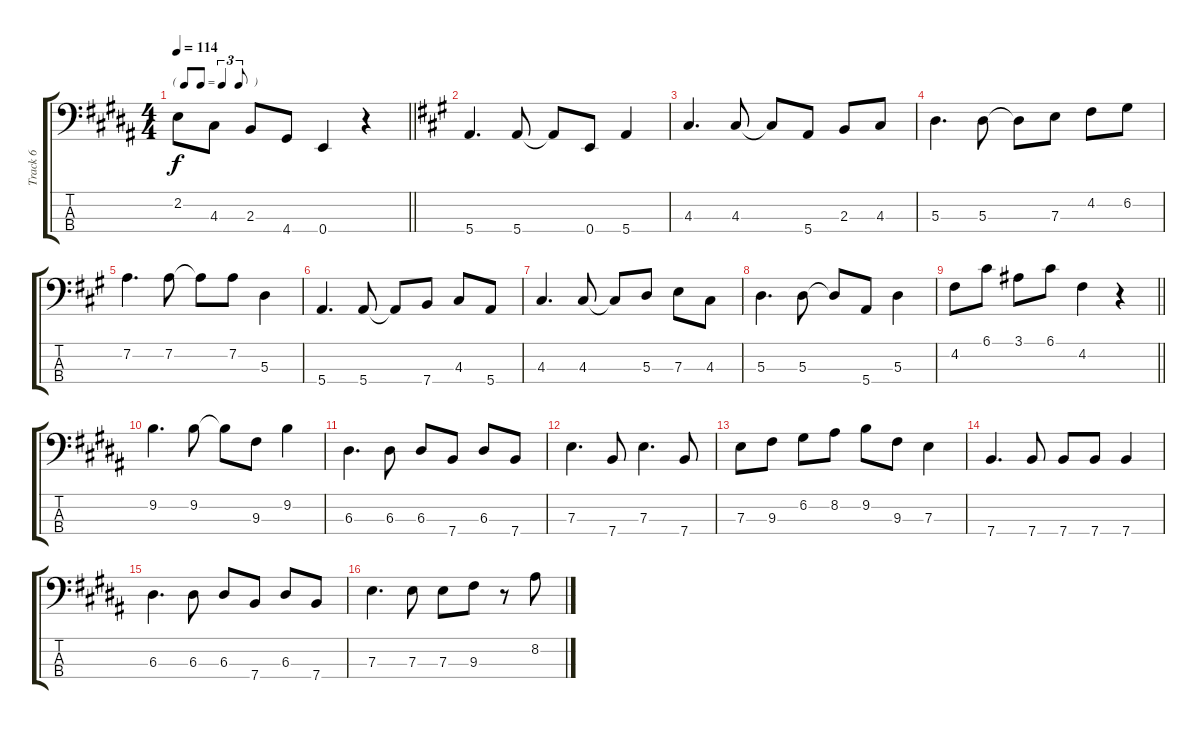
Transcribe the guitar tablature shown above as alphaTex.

\track ("Track 6" "Track 6") {instrument electricbassfinger}
\staff {score tabs}
\tuning (G2 D2 A1 E1) {hide}
\ts (4 4)
\tf triplet8th
\tempo 114
\clef f4
\barLineRight lightlight
\ks b
2.2.8{dy f} 4.3.8 2.3.8 4.4.8 0.4.4 r.4 |
\ks a
5.4.4{d} 5.4.8 5.4{t}.8 0.4.8 5.4.4 |
4.3.4{d} 4.3.8 4.3{t}.8 5.4.8 2.3.8 4.3.8 |
5.3.4{d} 5.3.8 5.3{t}.8 7.3.8 4.2.8 6.2.8 |
7.2.4{d} 7.2.8 7.2{t}.8 7.2.8 5.3.4 |
5.4.4{d} 5.4.8 5.4{t}.8 7.4.8 4.3.8 5.4.8 |
4.3.4{d} 4.3.8 4.3{t}.8 5.3.8 7.3.8 4.3.8 |
5.3.4{d} 5.3.8 5.3{t}.8 5.4.8 5.3.4 |
\barLineRight lightlight
4.2.8 6.1.8 3.1.8 6.1.8 4.2.4 r.4 |
\ks b
9.2.4{d} 9.2.8 9.2{t}.8 9.3.8 9.2.4 |
6.3.4{d} 6.3.8 6.3.8 7.4.8 6.3.8 7.4.8 |
7.3.4{d} 7.4.8 7.3.4{d} 7.4.8 |
7.3.8 9.3.8 6.2.8 8.2.8 9.2.8 9.3.8 7.3.4 |
7.4.4{d} 7.4.8 7.4.8 7.4.8 7.4.4 |
6.3.4{d} 6.3.8 6.3.8 7.4.8 6.3.8 7.4.8 |
7.3.4{d} 7.3.8 7.3.8 9.3.8 r.8 8.2.8
